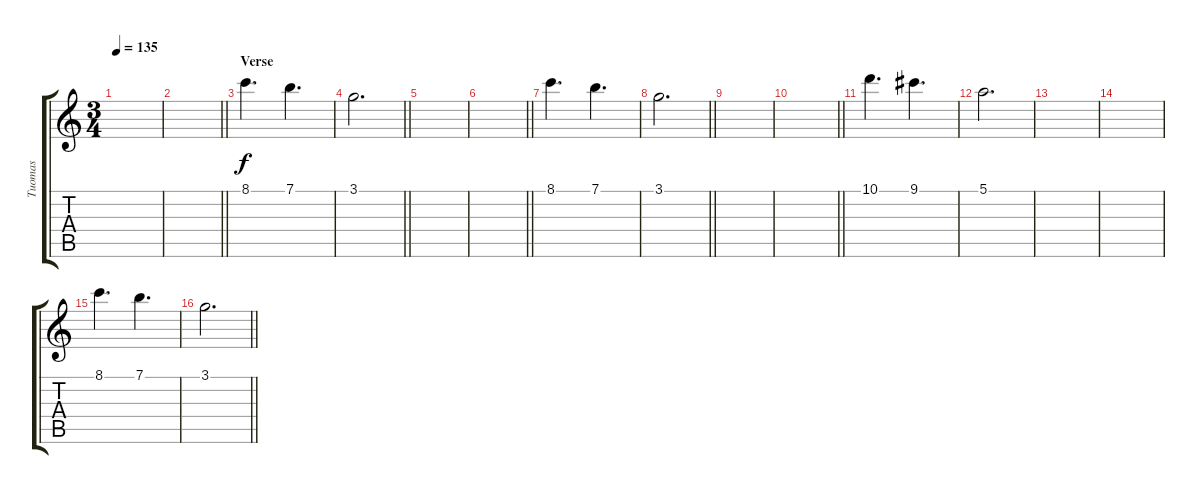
\track ("Tuomas" "Tuomas") {instrument electricguitarclean}
\staff {score tabs}
\tuning (E4 B3 G3 D3 A2 E2) {hide}
\ts (3 4)
\tempo 135
\clef g2
\ks c
|
\barLineRight lightlight
|
\section ("" "Verse")
8.1.4{d} 7.1.4{d} |
\barLineRight lightlight
3.1.2{d} |
|
\barLineRight lightlight
|
8.1.4{d} 7.1.4{d} |
\barLineRight lightlight
3.1.2{d} |
|
\barLineRight lightlight
|
10.1.4{d} 9.1.4{d} |
5.1.2{d} |
|
|
8.1.4{d} 7.1.4{d} |
\barLineRight lightlight
3.1.2{d}
